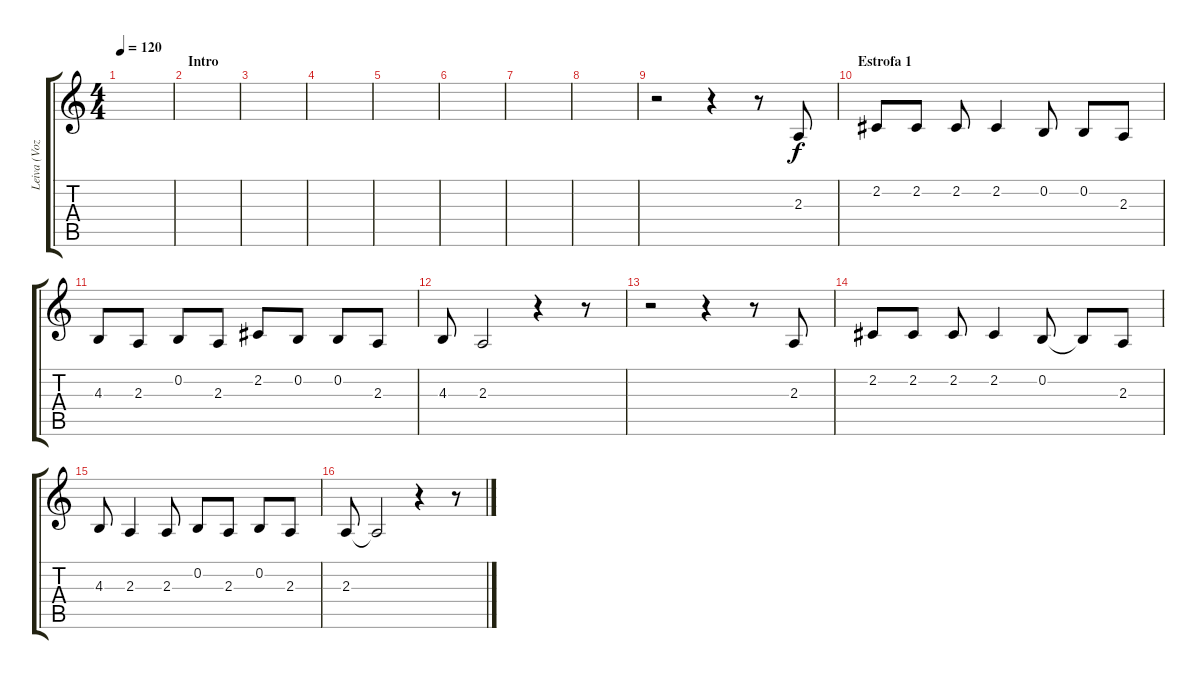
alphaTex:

\track ("Leiva (Voz)" "Leiva (Voz") {instrument cello}
\staff {score tabs}
\tuning (E4 B3 G3 D3 A2 E2) {hide}
\ts (4 4)
\tempo 120
\clef g2
\ks c
|
\section ("" "Intro")
|
|
|
|
|
|
|
r.2 r.4 r.8 2.3.8 |
\section ("" "Estrofa 1")
2.2.8 2.2.8 2.2.8 2.2.4 0.2.8 0.2.8 2.3.8 |
4.3.8 2.3.8 0.2.8 2.3.8 2.2.8 0.2.8 0.2.8 2.3.8 |
4.3.8 2.3.2 r.4 r.8 |
r.2 r.4 r.8 2.3.8 |
2.2.8 2.2.8 2.2.8 2.2.4 0.2.8 0.2{t}.8 2.3.8 |
4.3.8 2.3.4 2.3.8 0.2.8 2.3.8 0.2.8 2.3.8 |
2.3.8 2.3{t}.2 r.4 r.8
